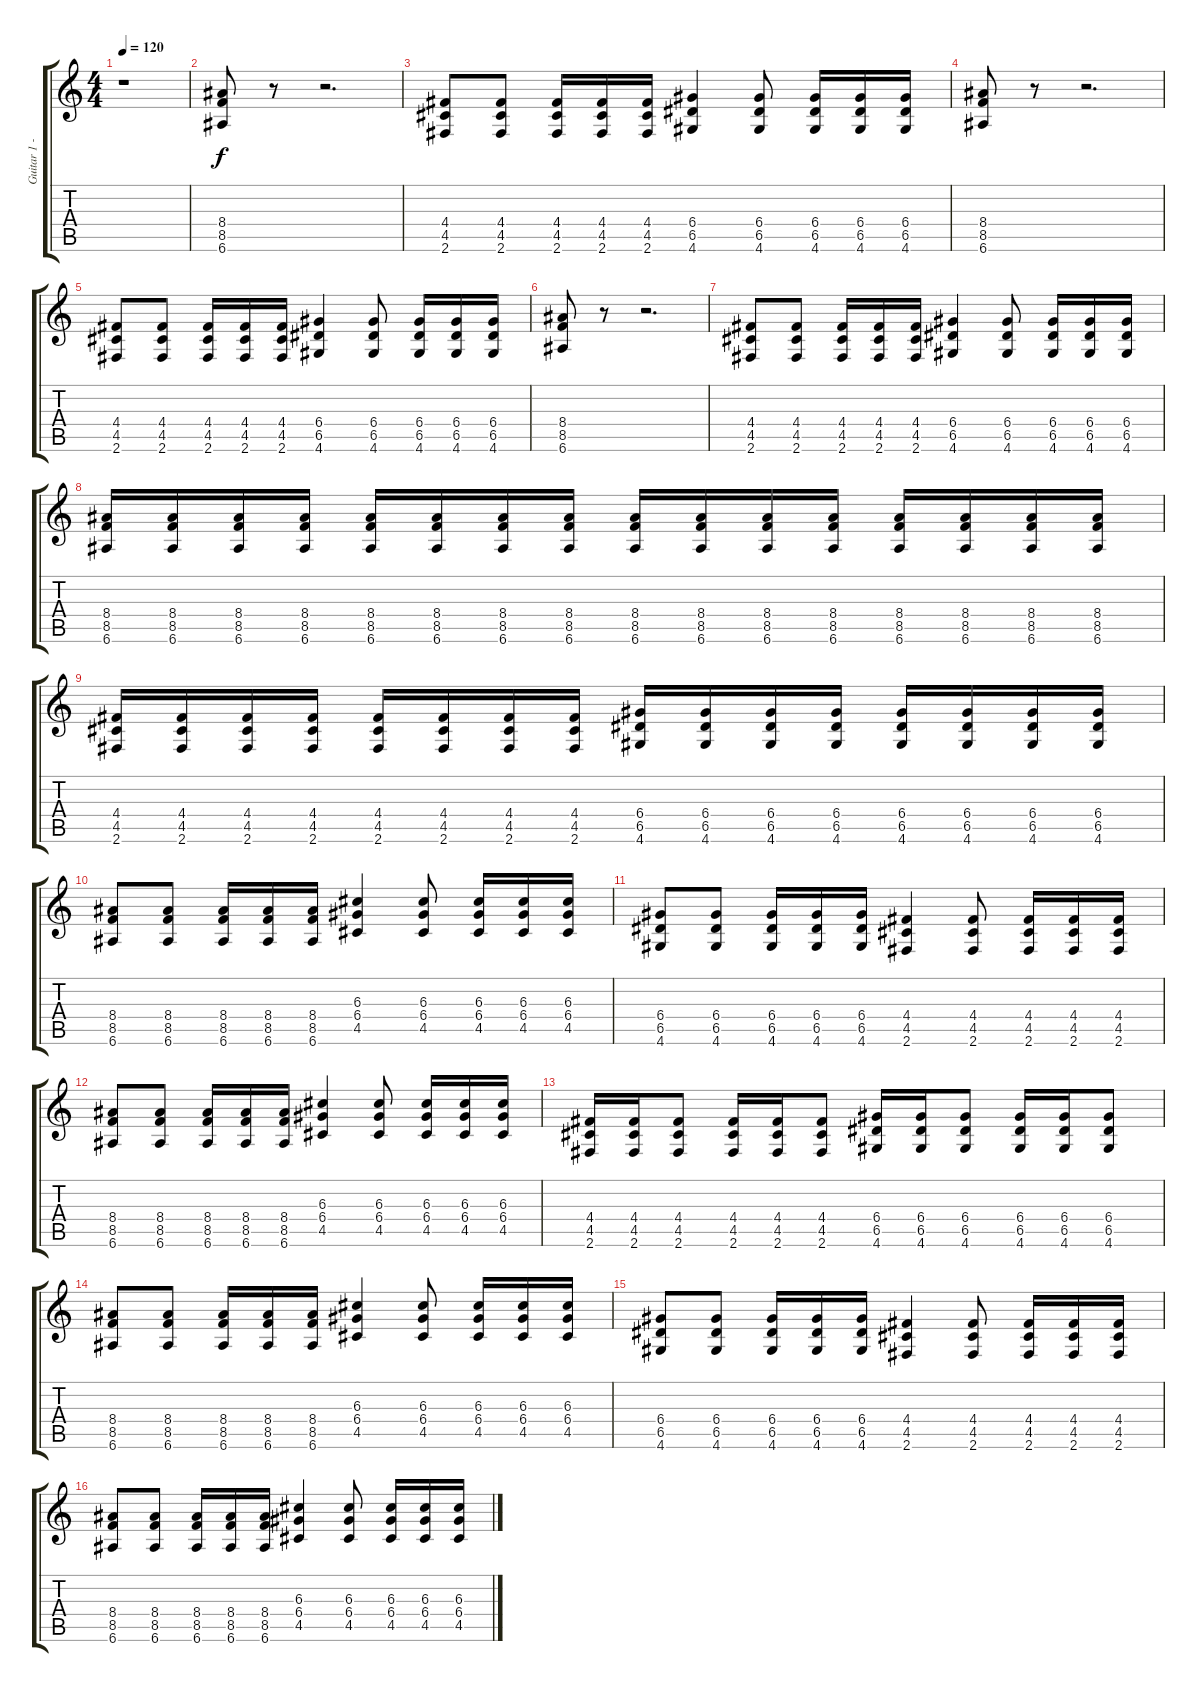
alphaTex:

\track ("Guitar 1 - Justin Sane" "Guitar 1 -") {instrument distortionguitar}
\staff {score tabs}
\tuning (E4 B3 G3 D3 A2 E2) {hide}
\ts (4 4)
\tempo 120
\clef g2
\ks c
r.1{dy f instrument distortionguitar} |
(8.4 8.5 6.6).8 r.8 r.2{d} |
(4.4 4.5 2.6).8 (4.4 4.5 2.6).8 (4.4 4.5 2.6).16 (4.4 4.5 2.6).16 (4.4 4.5 2.6).16 (6.4 6.5 4.6).4 (6.4 6.5 4.6).8 (6.4 6.5 4.6).16 (6.4 6.5 4.6).16 (6.4 6.5 4.6).16 |
(8.4 8.5 6.6).8 r.8 r.2{d} |
(4.4 4.5 2.6).8 (4.4 4.5 2.6).8 (4.4 4.5 2.6).16 (4.4 4.5 2.6).16 (4.4 4.5 2.6).16 (6.4 6.5 4.6).4 (6.4 6.5 4.6).8 (6.4 6.5 4.6).16 (6.4 6.5 4.6).16 (6.4 6.5 4.6).16 |
(8.4 8.5 6.6).8 r.8 r.2{d} |
(4.4 4.5 2.6).8 (4.4 4.5 2.6).8 (4.4 4.5 2.6).16 (4.4 4.5 2.6).16 (4.4 4.5 2.6).16 (6.4 6.5 4.6).4 (6.4 6.5 4.6).8 (6.4 6.5 4.6).16 (6.4 6.5 4.6).16 (6.4 6.5 4.6).16 |
(8.4 8.5 6.6).16 (8.4 8.5 6.6).16 (8.4 8.5 6.6).16 (8.4 8.5 6.6).16 (8.4 8.5 6.6).16 (8.4 8.5 6.6).16 (8.4 8.5 6.6).16 (8.4 8.5 6.6).16 (8.4 8.5 6.6).16 (8.4 8.5 6.6).16 (8.4 8.5 6.6).16 (8.4 8.5 6.6).16 (8.4 8.5 6.6).16 (8.4 8.5 6.6).16 (8.4 8.5 6.6).16 (8.4 8.5 6.6).16 |
(4.4 4.5 2.6).16 (4.4 4.5 2.6).16 (4.4 4.5 2.6).16 (4.4 4.5 2.6).16 (4.4 4.5 2.6).16 (4.4 4.5 2.6).16 (4.4 4.5 2.6).16 (4.4 4.5 2.6).16 (6.4 6.5 4.6).16 (6.4 6.5 4.6).16 (6.4 6.5 4.6).16 (6.4 6.5 4.6).16 (6.4 6.5 4.6).16 (6.4 6.5 4.6).16 (6.4 6.5 4.6).16 (6.4 6.5 4.6).16 |
(8.4 8.5 6.6).8 (8.4 8.5 6.6).8 (8.4 8.5 6.6).16 (8.4 8.5 6.6).16 (8.4 8.5 6.6).16 (6.3 6.4 4.5).4 (6.3 6.4 4.5).8 (6.3 6.4 4.5).16 (6.3 6.4 4.5).16 (6.3 6.4 4.5).16 |
(6.4 6.5 4.6).8 (6.4 6.5 4.6).8 (6.4 6.5 4.6).16 (6.4 6.5 4.6).16 (6.4 6.5 4.6).16 (4.4 4.5 2.6).4 (4.4 4.5 2.6).8 (4.4 4.5 2.6).16 (4.4 4.5 2.6).16 (4.4 4.5 2.6).16 |
(8.4 8.5 6.6).8 (8.4 8.5 6.6).8 (8.4 8.5 6.6).16 (8.4 8.5 6.6).16 (8.4 8.5 6.6).16 (6.3 6.4 4.5).4 (6.3 6.4 4.5).8 (6.3 6.4 4.5).16 (6.3 6.4 4.5).16 (6.3 6.4 4.5).16 |
(4.4 4.5 2.6).16 (4.4 4.5 2.6).16 (4.4 4.5 2.6).8 (4.4 4.5 2.6).16 (4.4 4.5 2.6).16 (4.4 4.5 2.6).8 (6.4 6.5 4.6).16 (6.4 6.5 4.6).16 (6.4 6.5 4.6).8 (6.4 6.5 4.6).16 (6.4 6.5 4.6).16 (6.4 6.5 4.6).8 |
(8.4 8.5 6.6).8 (8.4 8.5 6.6).8 (8.4 8.5 6.6).16 (8.4 8.5 6.6).16 (8.4 8.5 6.6).16 (6.3 6.4 4.5).4 (6.3 6.4 4.5).8 (6.3 6.4 4.5).16 (6.3 6.4 4.5).16 (6.3 6.4 4.5).16 |
(6.4 6.5 4.6).8 (6.4 6.5 4.6).8 (6.4 6.5 4.6).16 (6.4 6.5 4.6).16 (6.4 6.5 4.6).16 (4.4 4.5 2.6).4 (4.4 4.5 2.6).8 (4.4 4.5 2.6).16 (4.4 4.5 2.6).16 (4.4 4.5 2.6).16 |
(8.4 8.5 6.6).8 (8.4 8.5 6.6).8 (8.4 8.5 6.6).16 (8.4 8.5 6.6).16 (8.4 8.5 6.6).16 (6.3 6.4 4.5).4 (6.3 6.4 4.5).8 (6.3 6.4 4.5).16 (6.3 6.4 4.5).16 (6.3 6.4 4.5).16
